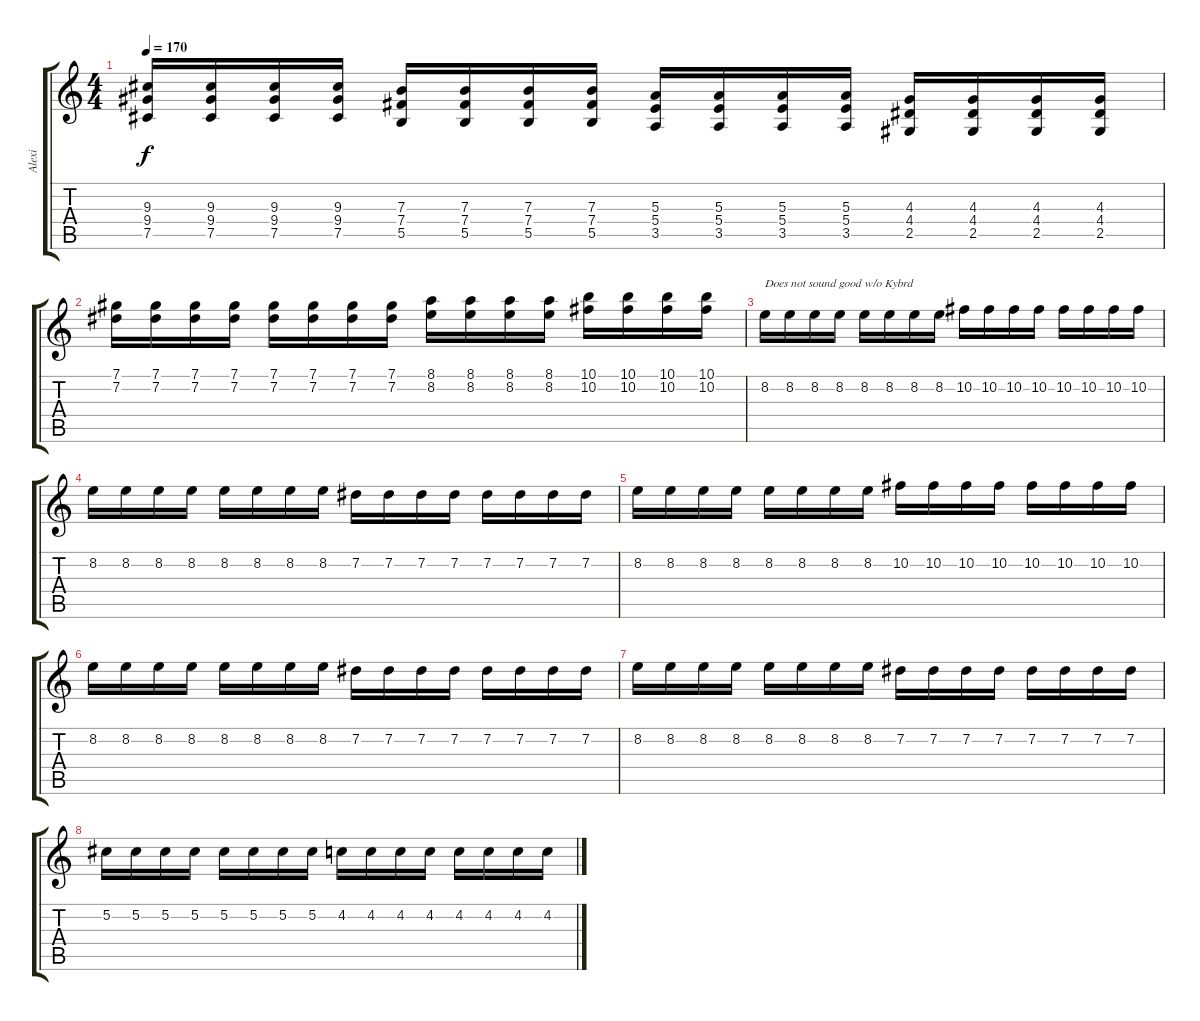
\track ("Alexi" "Alexi") {instrument distortionguitar}
\staff {score tabs}
\tuning (Db4 Ab3 E3 B2 Gb2 Db2) {hide}
\ts (4 4)
\tempo 170
\clef g2
\ks c
(9.3 9.4 7.5).16{dy f} (9.3 9.4 7.5).16 (9.3 9.4 7.5).16 (9.3 9.4 7.5).16 (7.3 7.4 5.5).16 (7.3 7.4 5.5).16 (7.3 7.4 5.5).16 (7.3 7.4 5.5).16 (5.3 5.4 3.5).16 (5.3 5.4 3.5).16 (5.3 5.4 3.5).16 (5.3 5.4 3.5).16 (4.3 4.4 2.5).16 (4.3 4.4 2.5).16 (4.3 4.4 2.5).16 (4.3 4.4 2.5).16 |
(7.1 7.2).16 (7.1 7.2).16 (7.1 7.2).16 (7.1 7.2).16 (7.1 7.2).16 (7.1 7.2).16 (7.1 7.2).16 (7.1 7.2).16 (8.1 8.2).16 (8.1 8.2).16 (8.1 8.2).16 (8.1 8.2).16 (10.1 10.2).16 (10.1 10.2).16 (10.1 10.2).16 (10.1 10.2).16 |
8.2.16{txt "Does not sound good w/o Kybrd"} 8.2.16 8.2.16 8.2.16 8.2.16 8.2.16 8.2.16 8.2.16 10.2.16 10.2.16 10.2.16 10.2.16 10.2.16 10.2.16 10.2.16 10.2.16 |
8.2.16 8.2.16 8.2.16 8.2.16 8.2.16 8.2.16 8.2.16 8.2.16 7.2.16 7.2.16 7.2.16 7.2.16 7.2.16 7.2.16 7.2.16 7.2.16 |
8.2.16 8.2.16 8.2.16 8.2.16 8.2.16 8.2.16 8.2.16 8.2.16 10.2.16 10.2.16 10.2.16 10.2.16 10.2.16 10.2.16 10.2.16 10.2.16 |
8.2.16 8.2.16 8.2.16 8.2.16 8.2.16 8.2.16 8.2.16 8.2.16 7.2.16 7.2.16 7.2.16 7.2.16 7.2.16 7.2.16 7.2.16 7.2.16 |
8.2.16 8.2.16 8.2.16 8.2.16 8.2.16 8.2.16 8.2.16 8.2.16 7.2.16 7.2.16 7.2.16 7.2.16 7.2.16 7.2.16 7.2.16 7.2.16 |
5.2.16 5.2.16 5.2.16 5.2.16 5.2.16 5.2.16 5.2.16 5.2.16 4.2.16 4.2.16 4.2.16 4.2.16 4.2.16 4.2.16 4.2.16 4.2.16
